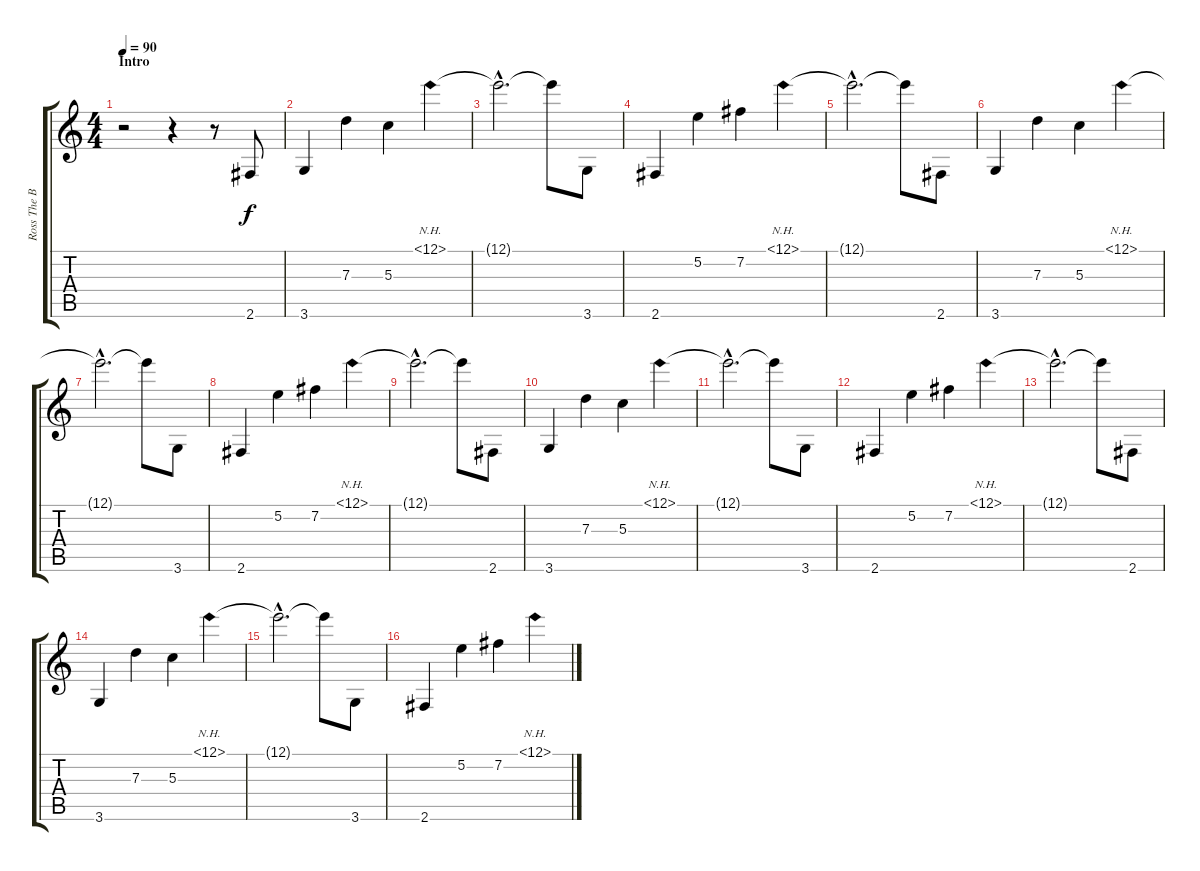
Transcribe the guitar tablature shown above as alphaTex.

\track ("Ross The Boss-Rhythm" "Ross The B") {instrument distortionguitar}
\staff {score tabs}
\tuning (E4 B3 G3 D3 A2 E2) {hide}
\ts (4 4)
\section ("" "Intro")
\tempo 90
\clef g2
\ks c
r.2{dy f instrument distortionguitar} r.4 r.8 2.6.8 |
3.6.4 7.3.4 5.3.4 12.1{nh}.4 |
12.1{hac t}.2{d} 12.1{t}.8 3.6.8 |
2.6.4 5.2.4 7.2.4 12.1{nh}.4 |
12.1{hac t}.2{d} 12.1{t}.8 2.6.8 |
3.6.4 7.3.4 5.3.4 12.1{nh}.4 |
12.1{hac t}.2{d} 12.1{t}.8 3.6.8 |
2.6.4 5.2.4 7.2.4 12.1{nh}.4 |
12.1{hac t}.2{d} 12.1{t}.8 2.6.8 |
3.6.4 7.3.4 5.3.4 12.1{nh}.4 |
12.1{hac t}.2{d} 12.1{t}.8 3.6.8 |
2.6.4 5.2.4 7.2.4 12.1{nh}.4 |
12.1{hac t}.2{d} 12.1{t}.8 2.6.8 |
3.6.4 7.3.4 5.3.4 12.1{nh}.4 |
12.1{hac t}.2{d} 12.1{t}.8 3.6.8 |
2.6.4 5.2.4 7.2.4 12.1{nh}.4
